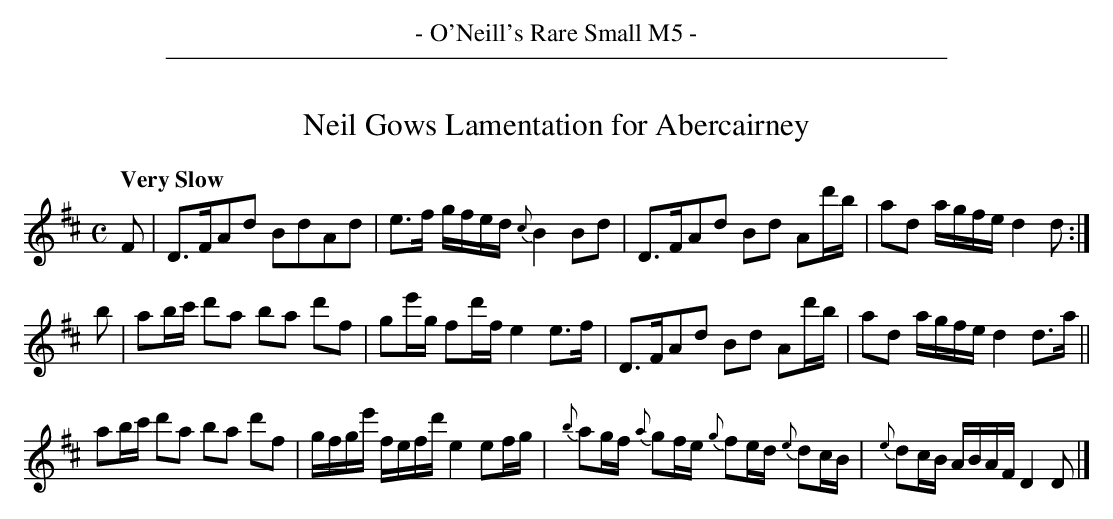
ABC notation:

X:1
T: Neil Gows Lamentation for Abercairney
Q: "Very Slow"
M: C
L: 1/16
K: D
F2 |\
D3FA2d2 B2d2A2d2 | e3f gfed {c}B4 B2d2 |\
D3FA2d2 B2d2 A2d'b | a2d2 agfe d4d2 :|
b2 |\
a2bc' d'2a2 b2a2 d'2f2 | g2e'g f2d'f e4 e3f |\
D3FA2d2 B2d2 A2d'b | a2d2 agfe d4d3a ||
a2bc' d'2a2 b2a2 d'2f2 | gfge' fefd' e4 e2fg |\
{b}a2gf {a}g2fe {g}f2ed {e}d2cB | {e}d2cB ABAF D4 D2 |]
